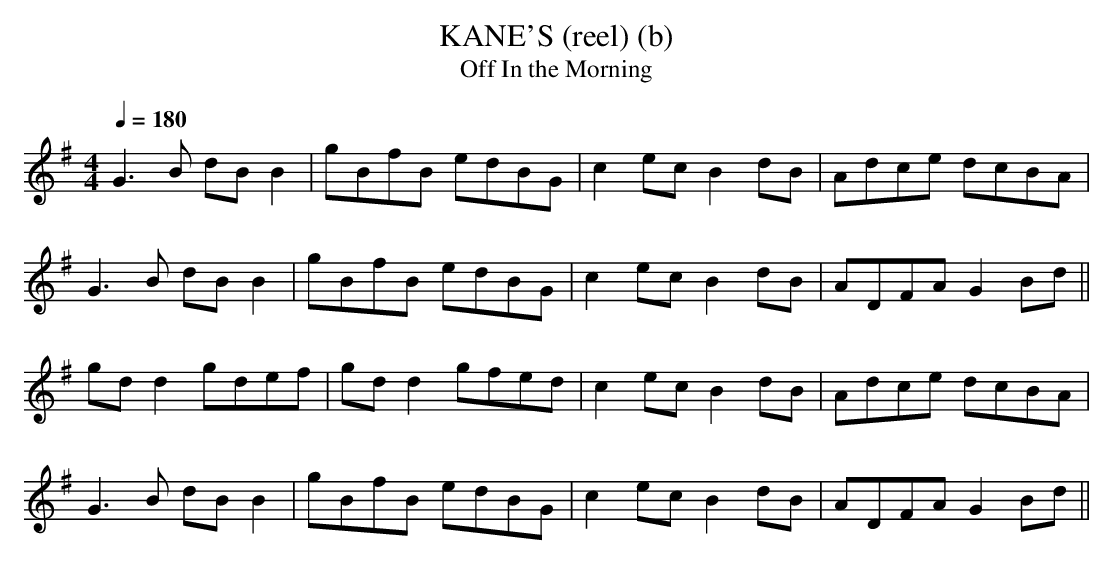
X:1
T:KANE'S (reel) (b)
T:Off In the Morning
Q:1/4=180
L:1/8
M:4/4
K:G
G3B dBB2|gBfB edBG|c2 ec B2 dB|Adce dcBA|
G3B dBB2|gBfB edBG|c2 ec B2 dB|ADFA G2 Bd||
gdd2 gdef|gdd2 gfed|c2 ec B2 dB|Adce dcBA|
G3B dBB2|gBfB edBG|c2 ec B2 dB|ADFA G2 Bd||
